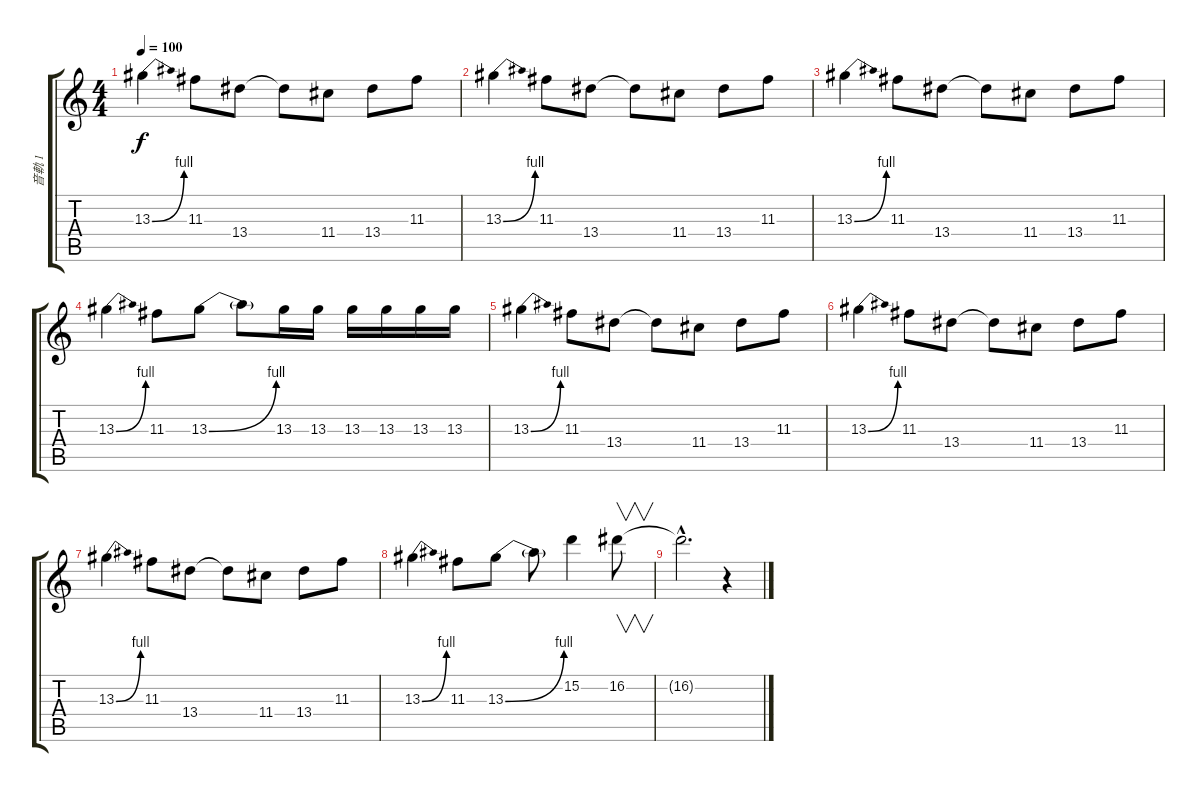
\track ("音軌 1" "音軌 1") {instrument distortionguitar}
\staff {score tabs}
\tuning (E4 B3 G3 D3 A2 E2) {hide}
\ts (4 4)
\tempo 100
\clef g2
\ks c
13.3{be (bend 0 0 60 4)}.4{dy f instrument distortionguitar} 11.3.8 13.4.8 13.4{t}.8 11.4.8 13.4.8 11.3.8 |
13.3{be (bend 0 0 60 4)}.4 11.3.8 13.4.8 13.4{t}.8 11.4.8 13.4.8 11.3.8 |
13.3{be (bend 0 0 60 4)}.4 11.3.8 13.4.8 13.4{t}.8 11.4.8 13.4.8 11.3.8 |
13.3{be (bend 0 0 60 4)}.4 11.3.8 13.3{be (bend 0 0 60 4)}.8 13.3{t}.8 13.3.16 13.3.16 13.3.16 13.3.16 13.3.16 13.3.16 |
13.3{be (bend 0 0 60 4)}.4 11.3.8 13.4.8 13.4{t}.8 11.4.8 13.4.8 11.3.8 |
13.3{be (bend 0 0 60 4)}.4 11.3.8 13.4.8 13.4{t}.8 11.4.8 13.4.8 11.3.8 |
13.3{be (bend 0 0 60 4)}.4 11.3.8 13.4.8 13.4{t}.8 11.4.8 13.4.8 11.3.8 |
13.3{be (bend 0 0 60 4)}.4 11.3.8 13.3{be (bend 0 0 60 4)}.8 13.3{t}.8 15.2.4 16.2.8{v} |
16.2{hac t}.2{d} r.4
